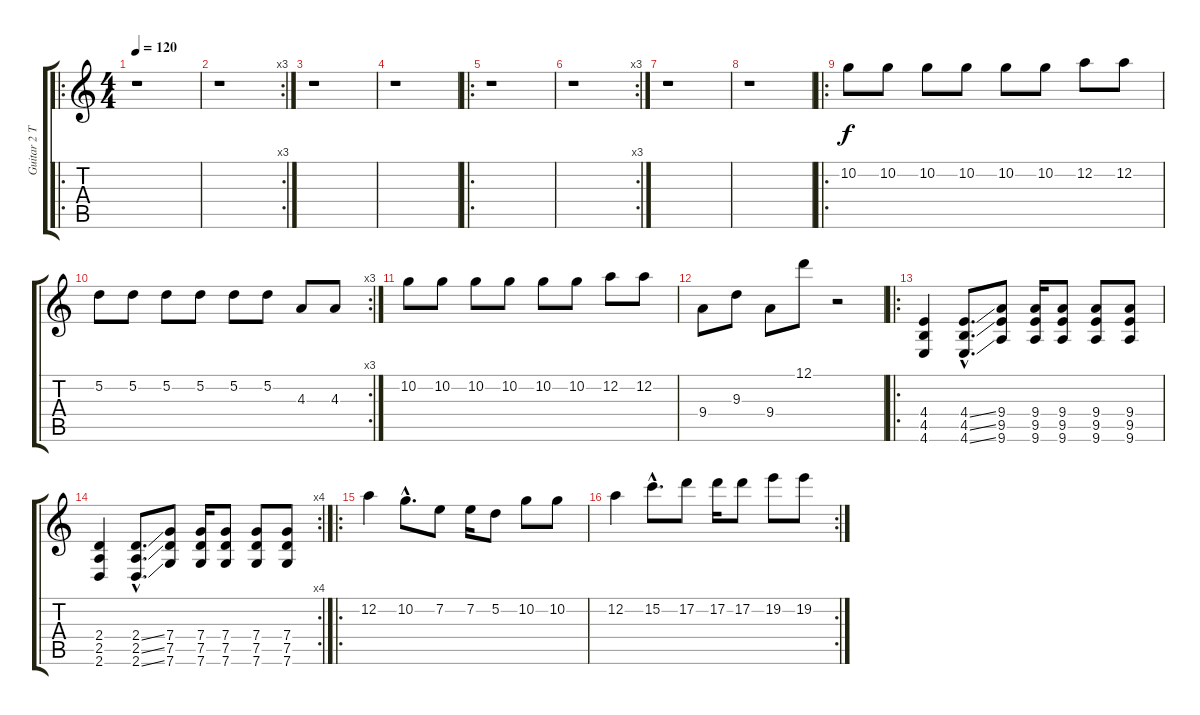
\track ("Guitar 2 Track 2" "Guitar 2 T") {instrument distortionguitar}
\staff {score tabs}
\tuning (D4 A3 F3 C3 G2 C2) {hide}
\ro
\ts (4 4)
\tempo 120
\clef g2
\ks c
r.1{dy f instrument distortionguitar} |
\rc 3
r.1 |
r.1 |
r.1 |
\ro
r.1 |
\rc 3
r.1 |
r.1 |
r.1 |
\ro
10.2.8 10.2.8 10.2.8 10.2.8 10.2.8 10.2.8 12.2.8 12.2.8 |
\rc 3
5.2.8 5.2.8 5.2.8 5.2.8 5.2.8 5.2.8 4.3.8 4.3.8 |
10.2.8 10.2.8 10.2.8 10.2.8 10.2.8 10.2.8 12.2.8 12.2.8 |
9.4.8 9.3.8 9.4.8 12.1.8 r.2 |
\ro
(4.4 4.5 4.6).4 (4.4{ss hac} 4.5{ss hac} 4.6{ss hac}).8{d} (9.4 9.5 9.6).8 (9.4 9.5 9.6).16 (9.4 9.5 9.6).8 (9.4 9.5 9.6).8 (9.4 9.5 9.6).8 |
\rc 4
(2.4 2.5 2.6).4 (2.4{ss hac} 2.5{ss hac} 2.6{ss hac}).8{d} (7.4 7.5 7.6).8 (7.4 7.5 7.6).16 (7.4 7.5 7.6).8 (7.4 7.5 7.6).8 (7.4 7.5 7.6).8 |
\ro
12.2.4 10.2{hac}.8{d} 7.2.8 7.2.16 5.2.8 10.2.8 10.2.8 |
\rc 2
12.2.4 15.2{hac}.8{d} 17.2.8 17.2.16 17.2.8 19.2.8 19.2.8
